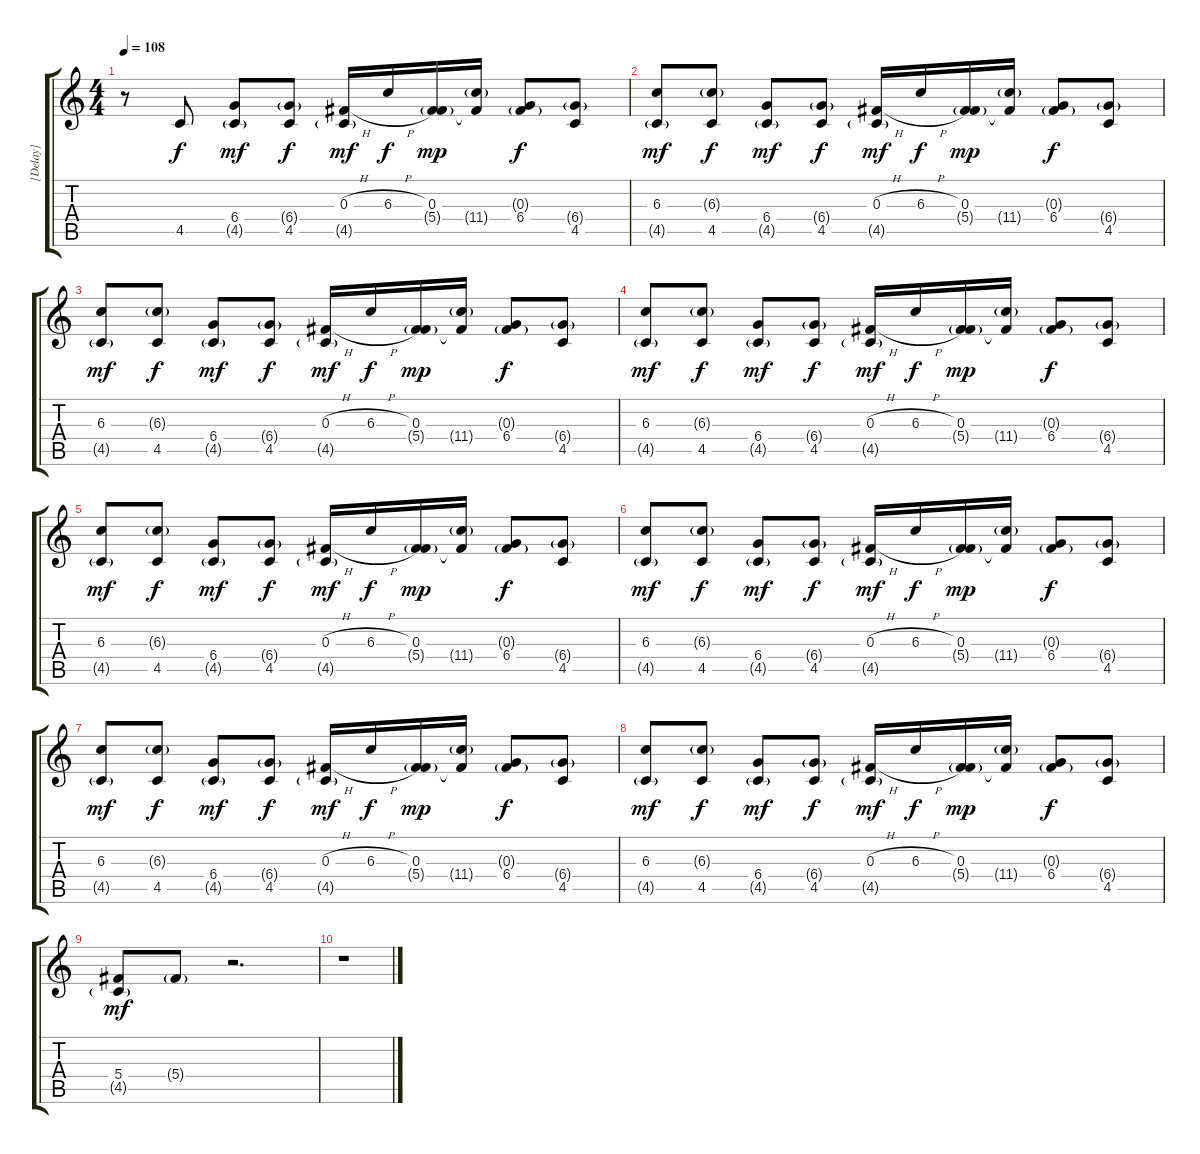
\track ("[Delay]" "[Delay]") {instrument electricguitarjazz}
\staff {score tabs}
\tuning (Eb4 Bb3 Gb3 Db3 Ab2 Eb2) {hide}
\ts (4 4)
\tempo 108
\clef g2
\ks c
r.8{dy mf} 4.5.8{dy f} (6.4 4.5{g}).8{dy mf} (6.4{g} 4.5).8{dy f} (0.3{h} 4.5{g}).16{dy mf} 6.3{h}.16{dy f} (0.3 5.4{g}).16{dy mp} (0.3{t} 11.4{g}).16 (0.3{g} 6.4).8{dy f} (6.4{g} 4.5).8 |
(6.3 4.5{g}).8{dy mf} (6.3{g} 4.5).8{dy f} (6.4 4.5{g}).8{dy mf} (6.4{g} 4.5).8{dy f} (0.3{h} 4.5{g}).16{dy mf} 6.3{h}.16{dy f} (0.3 5.4{g}).16{dy mp} (0.3{t} 11.4{g}).16 (0.3{g} 6.4).8{dy f} (6.4{g} 4.5).8 |
(6.3 4.5{g}).8{dy mf} (6.3{g} 4.5).8{dy f} (6.4 4.5{g}).8{dy mf} (6.4{g} 4.5).8{dy f} (0.3{h} 4.5{g}).16{dy mf} 6.3{h}.16{dy f} (0.3 5.4{g}).16{dy mp} (0.3{t} 11.4{g}).16 (0.3{g} 6.4).8{dy f} (6.4{g} 4.5).8 |
(6.3 4.5{g}).8{dy mf} (6.3{g} 4.5).8{dy f} (6.4 4.5{g}).8{dy mf} (6.4{g} 4.5).8{dy f} (0.3{h} 4.5{g}).16{dy mf} 6.3{h}.16{dy f} (0.3 5.4{g}).16{dy mp} (0.3{t} 11.4{g}).16 (0.3{g} 6.4).8{dy f} (6.4{g} 4.5).8 |
(6.3 4.5{g}).8{dy mf} (6.3{g} 4.5).8{dy f} (6.4 4.5{g}).8{dy mf} (6.4{g} 4.5).8{dy f} (0.3{h} 4.5{g}).16{dy mf} 6.3{h}.16{dy f} (0.3 5.4{g}).16{dy mp} (0.3{t} 11.4{g}).16 (0.3{g} 6.4).8{dy f} (6.4{g} 4.5).8 |
(6.3 4.5{g}).8{dy mf} (6.3{g} 4.5).8{dy f} (6.4 4.5{g}).8{dy mf} (6.4{g} 4.5).8{dy f} (0.3{h} 4.5{g}).16{dy mf} 6.3{h}.16{dy f} (0.3 5.4{g}).16{dy mp} (0.3{t} 11.4{g}).16 (0.3{g} 6.4).8{dy f} (6.4{g} 4.5).8 |
(6.3 4.5{g}).8{dy mf} (6.3{g} 4.5).8{dy f} (6.4 4.5{g}).8{dy mf} (6.4{g} 4.5).8{dy f} (0.3{h} 4.5{g}).16{dy mf} 6.3{h}.16{dy f} (0.3 5.4{g}).16{dy mp} (0.3{t} 11.4{g}).16 (0.3{g} 6.4).8{dy f} (6.4{g} 4.5).8 |
(6.3 4.5{g}).8{dy mf} (6.3{g} 4.5).8{dy f} (6.4 4.5{g}).8{dy mf} (6.4{g} 4.5).8{dy f} (0.3{h} 4.5{g}).16{dy mf} 6.3{h}.16{dy f} (0.3 5.4{g}).16{dy mp} (0.3{t} 11.4{g}).16 (0.3{g} 6.4).8{dy f} (6.4{g} 4.5).8 |
(5.4 4.5{g}).8{dy mf} 5.4{g}.8 r.2{d} |
r.1
